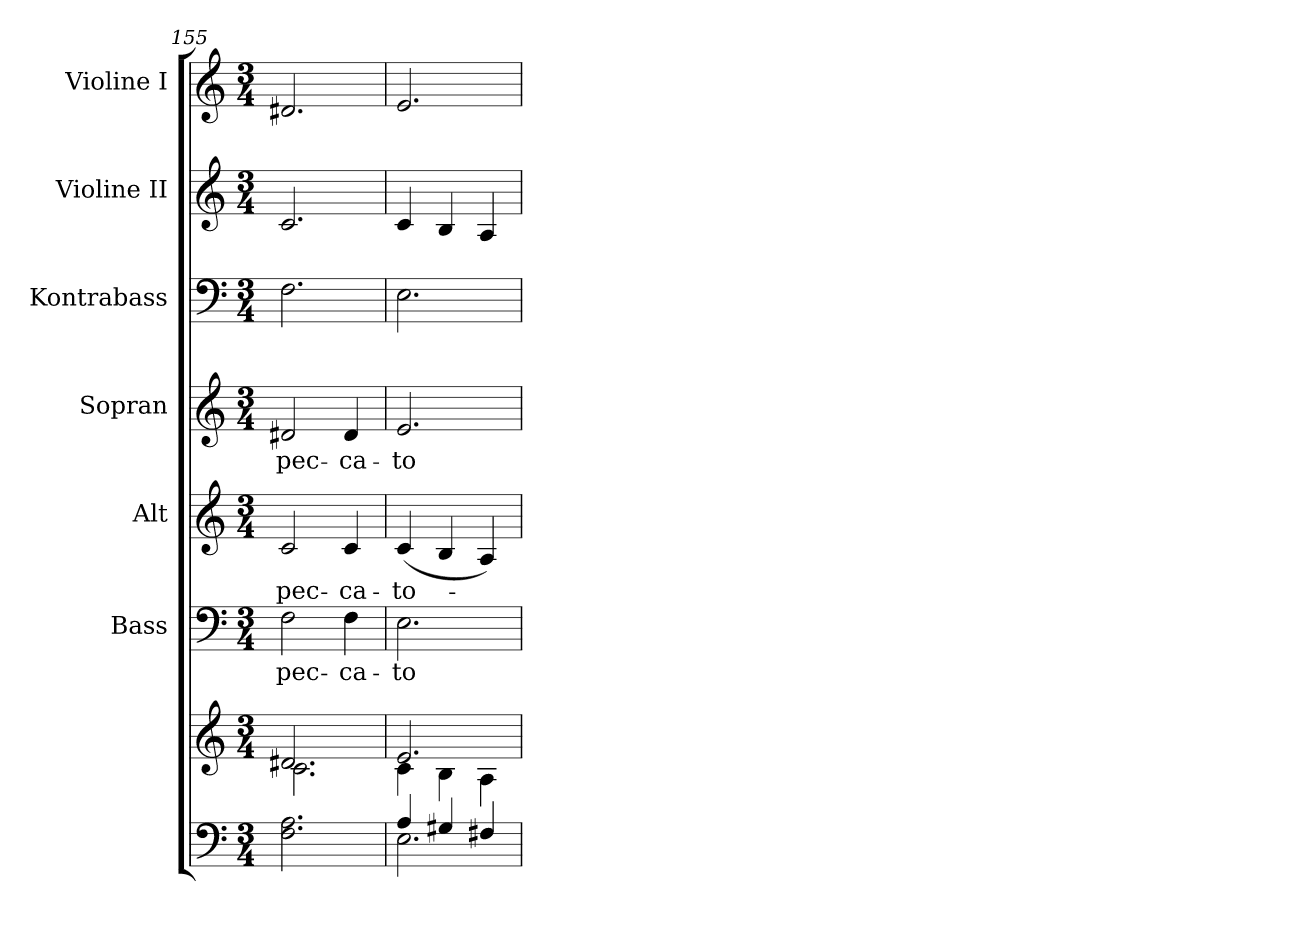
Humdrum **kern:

**kern	**kern	**kern	**text	**kern	**text	**kern	**text	**kern	**kern	**kern
*part7	*part7	*part6	*part6	*part5	*part5	*part4	*part4	*part3	*part2	*part1
*staff8	*staff7	*staff6	*staff6	*staff5	*staff5	*staff4	*staff4	*staff3	*staff2	*staff1
*	*	*I"Bass	*	*I"Alt	*	*I"Sopran	*	*I"Kontrabass	*I"Violine II	*I"Violine I
*	*	*I'B.	*	*I'A.	*	*I'S.	*	*I'Kb.	*I'Vl. II	*I'Vl. I
*clefF4	*clefG2	*clefF4	*	*clefG2	*	*clefG2	*	*clefF4	*clefG2	*clefG2
*	*	*	*	*	*	*	*	*ITrd7c12	*	*
*k[]	*k[]	*k[]	*	*k[]	*	*k[]	*	*k[]	*k[]	*k[]
*C:	*C:	*C:	*	*C:	*	*C:	*	*C:	*C:	*C:
*M3/4	*M3/4	*M3/4	*	*M3/4	*	*M3/4	*	*M3/4	*M3/4	*M3/4
=155	=155	=155	=155	=155	=155	=155	=155	=155	=155	=155
*	*^	*	*	*	*	*	*	*	*	*
!	!	!	!	!LO:LY:b	!	!LO:LY:b	!	!LO:LY:b	!	!	!
2.F\ 2.A\	2.d#X/	2.c\	2F\	pec-	2c/	pec-	2d#X/	pec-	2.FF\	2.c/	2.d#X/
!	!	!	!	!LO:LY:b	!	!LO:LY:b	!	!LO:LY:b	!	!	!
.	.	.	4F\	-ca-	4c/	-ca-	4d#/	-ca-	.	.	.
=156	=156	=156	=156	=156	=156	=156	=156	=156	=156	=156	=156
*^	*	*	*	*	*	*	*	*	*	*	*
!	!	!	!	!	!LO:LY:b	!	!LO:LY:b	!	!LO:LY:b	!	!	!
4A/	2.E\	2.e/	4c\	2.E\	-to-	(<4c/	-to-	2.e/	-to-	2.EE\	4c/	2.e/
4G#X/	.	.	4B\	.	.	4B/	.	.	.	.	4B/	.
4F#X/	.	.	4A\	.	.	4A/)	.	.	.	.	4A/	.
*v	*v	*	*	*	*	*	*	*	*	*	*	*
*	*v	*v	*	*	*	*	*	*	*	*	*
=	=	=	=	=	=	=	=	=	=	=
*-	*-	*-	*-	*-	*-	*-	*-	*-	*-	*-
